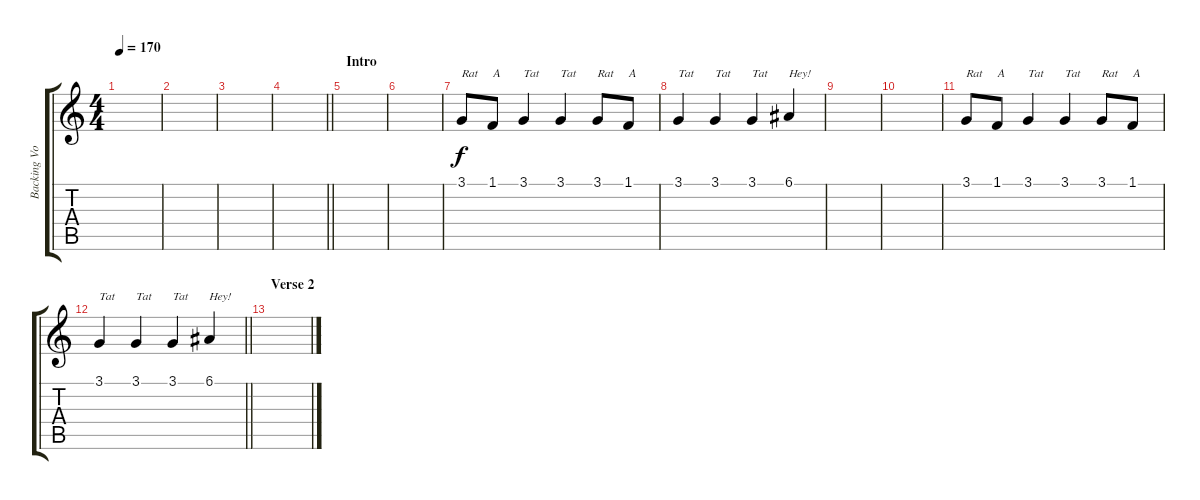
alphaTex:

\track ("Backing Vocals" "Backing Vo") {instrument bassoon}
\staff {score tabs}
\tuning (E4 B3 G3 D3 A2 E2) {hide}
\ts (4 4)
\tempo 170
\clef g2
\ks c
|
|
|
\barLineRight lightlight
|
\section ("" "Intro")
|
|
3.1.8{txt "Rat"} 1.1.8{txt "A"} 3.1.4{txt "Tat"} 3.1.4{txt "Tat"} 3.1.8{txt "Rat"} 1.1.8{txt "A"} |
3.1.4{txt "Tat"} 3.1.4{txt "Tat"} 3.1.4{txt "Tat"} 6.1.4{txt "Hey!"} |
|
|
3.1.8{txt "Rat"} 1.1.8{txt "A"} 3.1.4{txt "Tat"} 3.1.4{txt "Tat"} 3.1.8{txt "Rat"} 1.1.8{txt "A"} |
\barLineRight lightlight
3.1.4{txt "Tat"} 3.1.4{txt "Tat"} 3.1.4{txt "Tat"} 6.1.4{txt "Hey!"} |
\section ("" "Verse 2")
